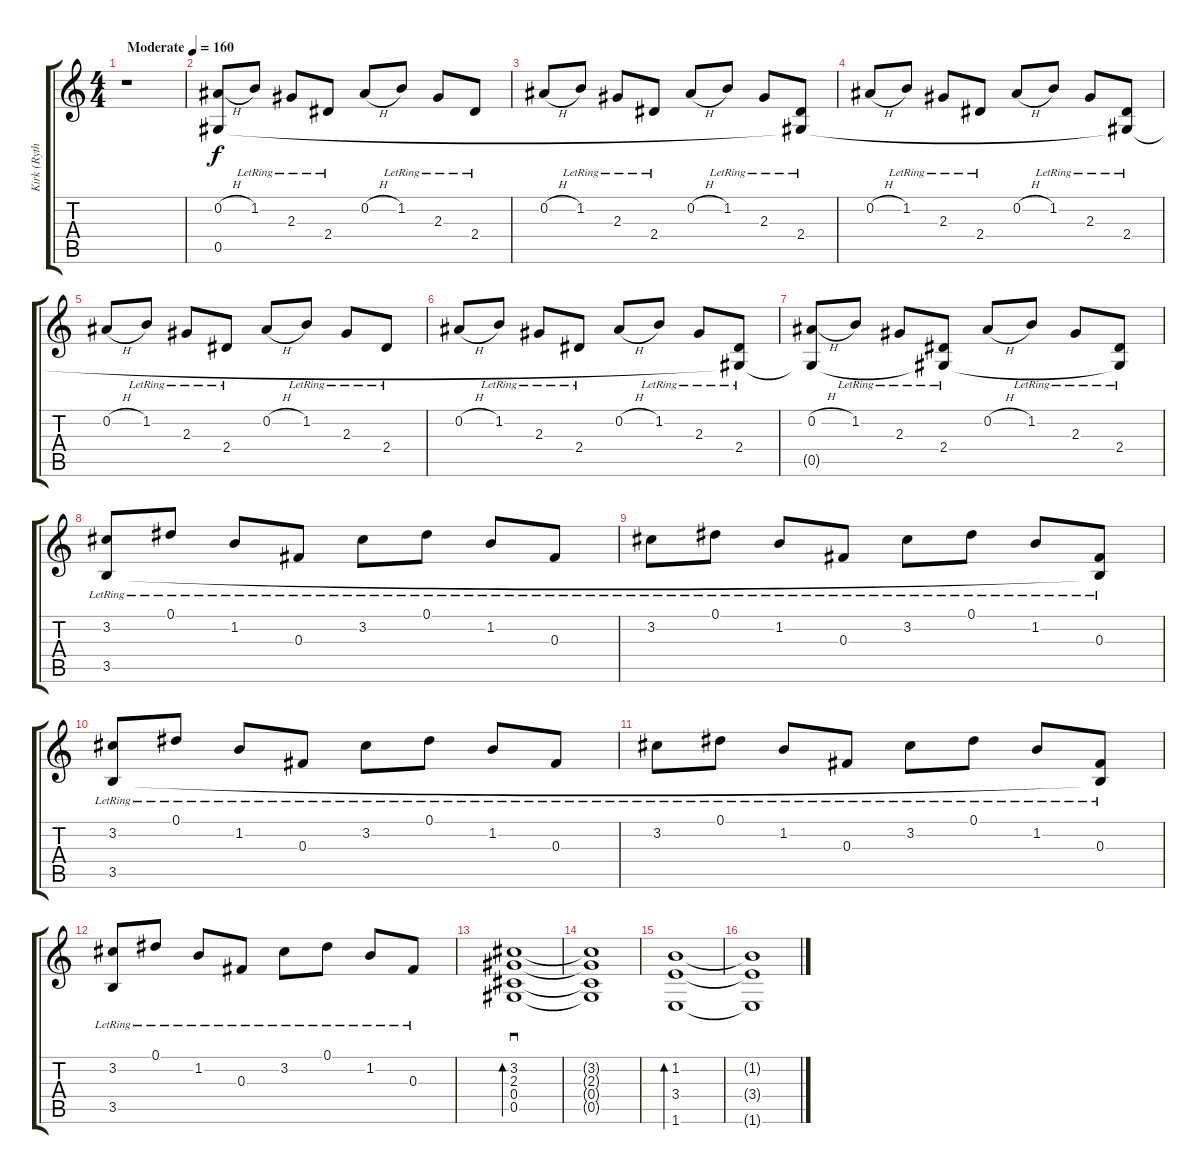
\track ("Kirk (Rythm)" "Kirk (Ryth") {instrument acousticguitarnylon}
\staff {score tabs}
\tuning (Eb4 Bb3 Gb3 Db3 Ab2 Eb2) {hide}
\ts (4 4)
\tempo (160 "Moderate")
\clef g2
\ks c
r.1{dy f instrument acousticguitarnylon} |
(0.2{h} 0.5).8 1.2{lr}.8 2.3{lr}.8 2.4{lr}.8 0.2{h}.8 1.2{lr}.8 2.3{lr}.8 2.4{lr}.8 |
0.2{h}.8 1.2{lr}.8 2.3{lr}.8 2.4{lr}.8 0.2{h}.8 1.2{lr}.8 2.3{lr}.8 (2.4{lr} 0.5{t}).8 |
0.2{h}.8 1.2{lr}.8 2.3{lr}.8 2.4{lr}.8 0.2{h}.8 1.2{lr}.8 2.3{lr}.8 (2.4{lr} 0.5{t}).8 |
0.2{h}.8 1.2{lr}.8 2.3{lr}.8 2.4{lr}.8 0.2{h}.8 1.2{lr}.8 2.3{lr}.8 2.4{lr}.8 |
0.2{h}.8 1.2{lr}.8 2.3{lr}.8 2.4{lr}.8 0.2{h}.8 1.2{lr}.8 2.3{lr}.8 (2.4{lr} 0.5{t}).8 |
(0.2{h} 0.5{t}).8 1.2{lr}.8 2.3{lr}.8 (2.4{lr} 0.5{t}).8 0.2{h}.8 1.2{lr}.8 2.3{lr}.8 (2.4{lr} 0.5{t}).8 |
(3.2{lr} 3.5{lr}).8 0.1{lr}.8 1.2{lr}.8 0.3{lr}.8 3.2{lr}.8 0.1{lr}.8 1.2{lr}.8 0.3{lr}.8 |
3.2{lr}.8 0.1{lr}.8 1.2{lr}.8 0.3{lr}.8 3.2{lr}.8 0.1{lr}.8 1.2{lr}.8 (0.3{lr} 3.5{t}).8 |
(3.2{lr} 3.5{lr}).8 0.1{lr}.8 1.2{lr}.8 0.3{lr}.8 3.2{lr}.8 0.1{lr}.8 1.2{lr}.8 0.3{lr}.8 |
3.2{lr}.8 0.1{lr}.8 1.2{lr}.8 0.3{lr}.8 3.2{lr}.8 0.1{lr}.8 1.2{lr}.8 (0.3{lr} 3.5{t}).8 |
(3.2{lr} 3.5{lr}).8 0.1{lr}.8 1.2{lr}.8 0.3{lr}.8 3.2{lr}.8 0.1{lr}.8 1.2{lr}.8 0.3{lr}.8 |
(3.2 2.3 0.4 0.5).1{sd bd 240} |
(3.2{t} 2.3{t} 0.4{t} 0.5{t}).1 |
(1.2 3.4 1.6).1{bd 120} |
(1.2{t} 3.4{t} 1.6{t}).1
